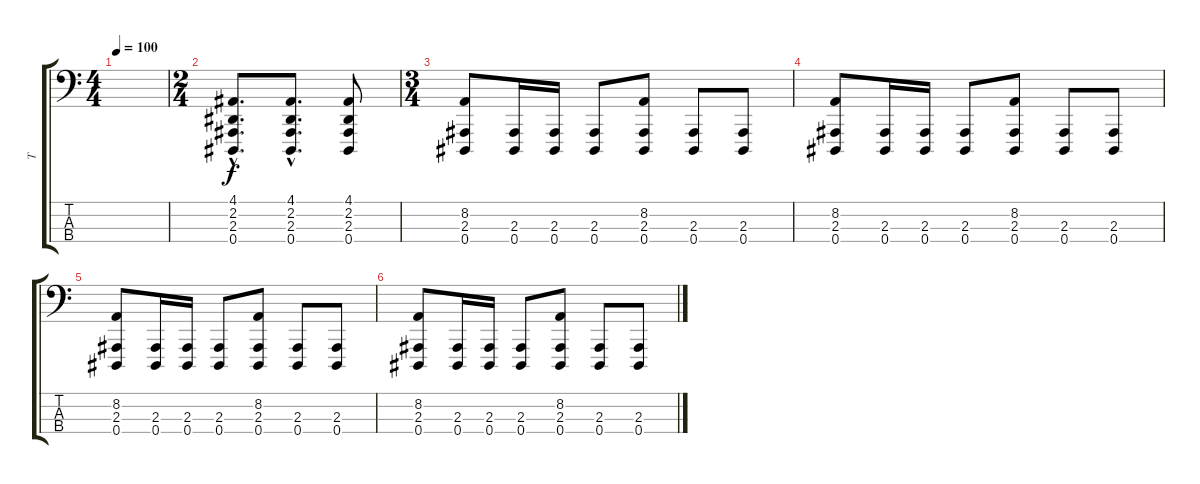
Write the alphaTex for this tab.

\track ("T" "T") {instrument timpani}
\staff {score tabs}
\tuning (Gb2 Db2 Ab1 Eb1) {hide}
\ts (4 4)
\tempo 100
\clef f4
\ks c
|
\ts (2 4)
(4.1{hac} 2.2{hac} 2.3{hac} 0.4{hac}).8{d} (4.1{hac} 2.2{hac} 2.3{hac} 0.4{hac}).8{d} (4.1 2.2 2.3 0.4).8 |
\ts (3 4)
(8.2 2.3 0.4).8 (2.3 0.4).16 (2.3 0.4).16 (2.3 0.4).8 (8.2 2.3 0.4).8 (2.3 0.4).8 (2.3 0.4).8 |
(8.2 2.3 0.4).8{volume 9} (2.3 0.4).16 (2.3 0.4).16 (2.3 0.4).8 (8.2 2.3 0.4).8 (2.3 0.4).8 (2.3 0.4).8 |
(8.2 2.3 0.4).8 (2.3 0.4).16 (2.3 0.4).16 (2.3 0.4).8 (8.2 2.3 0.4).8 (2.3 0.4).8 (2.3 0.4).8 |
(8.2 2.3 0.4).8{volume 0} (2.3 0.4).16 (2.3 0.4).16 (2.3 0.4).8 (8.2 2.3 0.4).8 (2.3 0.4).8 (2.3 0.4).8
